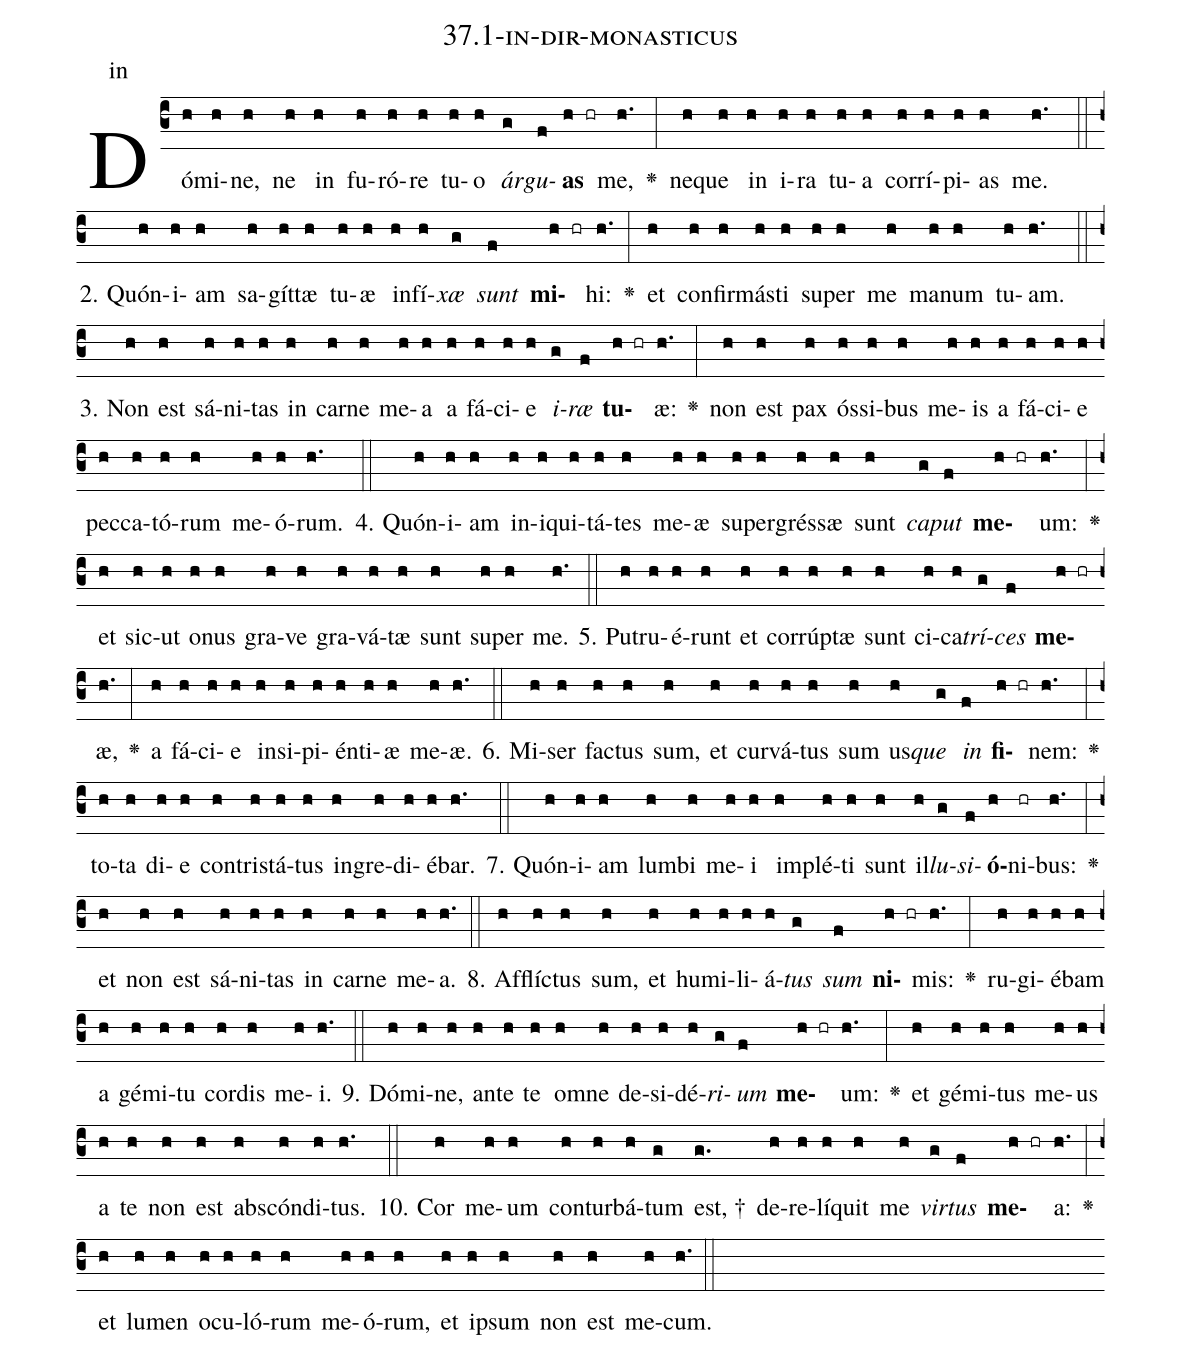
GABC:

name: 37.1-in-dir-monasticus;
annotation: in;
%%
(c3)Dó(h)mi(h)ne,(h) ne(h) in(h) fu(h)ró(h)re(h) tu(h)o(h) <i>ár</i>(g)<i>gu</i>(f)<b>as</b>(h hr) me,(h.) <v>\greheightstar</v>(:) ne(h)que(h) in(h) i(h)ra(h) tu(h)a(h) cor(h)rí(h)pi(h)as(h) me.(h.) (::)
2. Quón(h)i(h)am(h) sa(h)gít(h)tæ(h) tu(h)æ(h) in(h)fí(h)<i>xæ</i>(g) <i>sunt</i>(f) <b>mi</b>(h hr)hi:(h.) <v>\greheightstar</v>(:) et(h) con(h)fir(h)más(h)ti(h) su(h)per(h) me(h) ma(h)num(h) tu(h)am.(h.) (::)
3. Non(h) est(h) sá(h)ni(h)tas(h) in(h) car(h)ne(h) me(h)a(h) a(h) fá(h)ci(h)e(h) <i>i</i>(g)<i>ræ</i>(f) <b>tu</b>(h hr)æ:(h.) <v>\greheightstar</v>(:) non(h) est(h) pax(h) ós(h)si(h)bus(h) me(h)is(h) a(h) fá(h)ci(h)e(h) pec(h)ca(h)tó(h)rum(h) me(h)ó(h)rum.(h.) (::)
4. Quón(h)i(h)am(h) in(h)i(h)qui(h)tá(h)tes(h) me(h)æ(h) su(h)per(h)grés(h)sæ(h) sunt(h) <i>ca</i>(g)<i>put</i>(f) <b>me</b>(h hr)um:(h.) <v>\greheightstar</v>(:) et(h) sic(h)ut(h) o(h)nus(h) gra(h)ve(h) gra(h)vá(h)tæ(h) sunt(h) su(h)per(h) me.(h.) (::)
5. Pu(h)tru(h)é(h)runt(h) et(h) cor(h)rúp(h)tæ(h) sunt(h) ci(h)ca(h)<i>trí</i>(g)<i>ces</i>(f) <b>me</b>(h hr)æ,(h.) <v>\greheightstar</v>(:) a(h) fá(h)ci(h)e(h) in(h)si(h)pi(h)én(h)ti(h)æ(h) me(h)æ.(h.) (::)
6. Mi(h)ser(h) fac(h)tus(h) sum,(h) et(h) cur(h)vá(h)tus(h) sum(h) us(h)<i>que</i>(g) <i>in</i>(f) <b>fi</b>(h hr)nem:(h.) <v>\greheightstar</v>(:) to(h)ta(h) di(h)e(h) con(h)tris(h)tá(h)tus(h) in(h)gre(h)di(h)é(h)bar.(h.) (::)
7. Quón(h)i(h)am(h) lum(h)bi(h) me(h)i(h) im(h)plé(h)ti(h) sunt(h) il(h)<i>lu</i>(g)<i>si</i>(f)<b>ó</b>(h)ni(hr)bus:(h.) <v>\greheightstar</v>(:) et(h) non(h) est(h) sá(h)ni(h)tas(h) in(h) car(h)ne(h) me(h)a.(h.) (::)
8. Af(h)flíc(h)tus(h) sum,(h) et(h) hu(h)mi(h)li(h)á(h)<i>tus</i>(g) <i>sum</i>(f) <b>ni</b>(h hr)mis:(h.) <v>\greheightstar</v>(:) ru(h)gi(h)é(h)bam(h) a(h) gé(h)mi(h)tu(h) cor(h)dis(h) me(h)i.(h.) (::)
9. Dó(h)mi(h)ne,(h) an(h)te(h) te(h) om(h)ne(h) de(h)si(h)dé(h)<i>ri</i>(g)<i>um</i>(f) <b>me</b>(h hr)um:(h.) <v>\greheightstar</v>(:) et(h) gé(h)mi(h)tus(h) me(h)us(h) a(h) te(h) non(h) est(h) abs(h)cón(h)di(h)tus.(h.) (::)
10. Cor(h) me(h)um(h) con(h)tur(h)bá(h)tum(g) est, †(g.) de(h)re(h)lí(h)quit(h) me(h) <i>vir</i>(g)<i>tus</i>(f) <b>me</b>(h hr)a:(h.) <v>\greheightstar</v>(:) et(h) lu(h)men(h) o(h)cu(h)ló(h)rum(h) me(h)ó(h)rum,(h) et(h) ip(h)sum(h) non(h) est(h) me(h)cum.(h.) (::)
